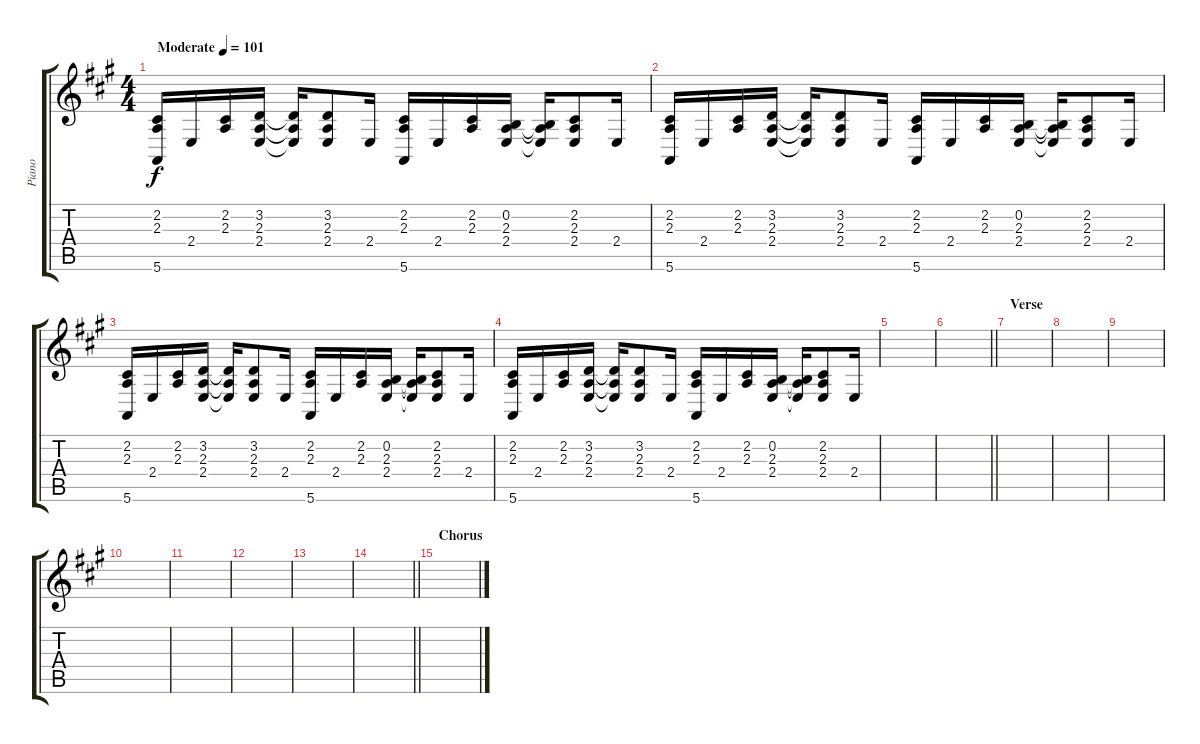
\track ("Piano" "Piano") {instrument acousticgrandpiano}
\staff {score tabs}
\tuning (E4 B3 G3 D3 A2 E2) {hide}
\ts (4 4)
\tempo (101 "Moderate")
\clef g2
\ks a
(2.2 2.3 5.6).16{dy f instrument acousticgrandpiano} 2.4.16 (2.2 2.3).16 (3.2 2.3 2.4).16 (3.2{t} 2.3{t} 2.4{t}).16 (3.2 2.3 2.4).8 2.4.16 (2.2 2.3 5.6).16 2.4.16 (2.2 2.3).16 (0.2 2.3 2.4).16 (0.2{t} 2.3{t} 2.4{t}).16 (2.2 2.3 2.4).8 2.4.16 |
(2.2 2.3 5.6).16 2.4.16 (2.2 2.3).16 (3.2 2.3 2.4).16 (3.2{t} 2.3{t} 2.4{t}).16 (3.2 2.3 2.4).8 2.4.16 (2.2 2.3 5.6).16 2.4.16 (2.2 2.3).16 (0.2 2.3 2.4).16 (0.2{t} 2.3{t} 2.4{t}).16 (2.2 2.3 2.4).8 2.4.16 |
(2.2 2.3 5.6).16 2.4.16 (2.2 2.3).16 (3.2 2.3 2.4).16 (3.2{t} 2.3{t} 2.4{t}).16 (3.2 2.3 2.4).8 2.4.16 (2.2 2.3 5.6).16 2.4.16 (2.2 2.3).16 (0.2 2.3 2.4).16 (0.2{t} 2.3{t} 2.4{t}).16 (2.2 2.3 2.4).8 2.4.16 |
(2.2 2.3 5.6).16 2.4.16 (2.2 2.3).16 (3.2 2.3 2.4).16 (3.2{t} 2.3{t} 2.4{t}).16 (3.2 2.3 2.4).8 2.4.16 (2.2 2.3 5.6).16 2.4.16 (2.2 2.3).16 (0.2 2.3 2.4).16 (0.2{t} 2.3{t} 2.4{t}).16 (2.2 2.3 2.4).8 2.4.16 |
|
\barLineRight lightlight
|
\section ("" "Verse")
|
|
|
|
|
|
|
\barLineRight lightlight
|
\section ("" "Chorus")
